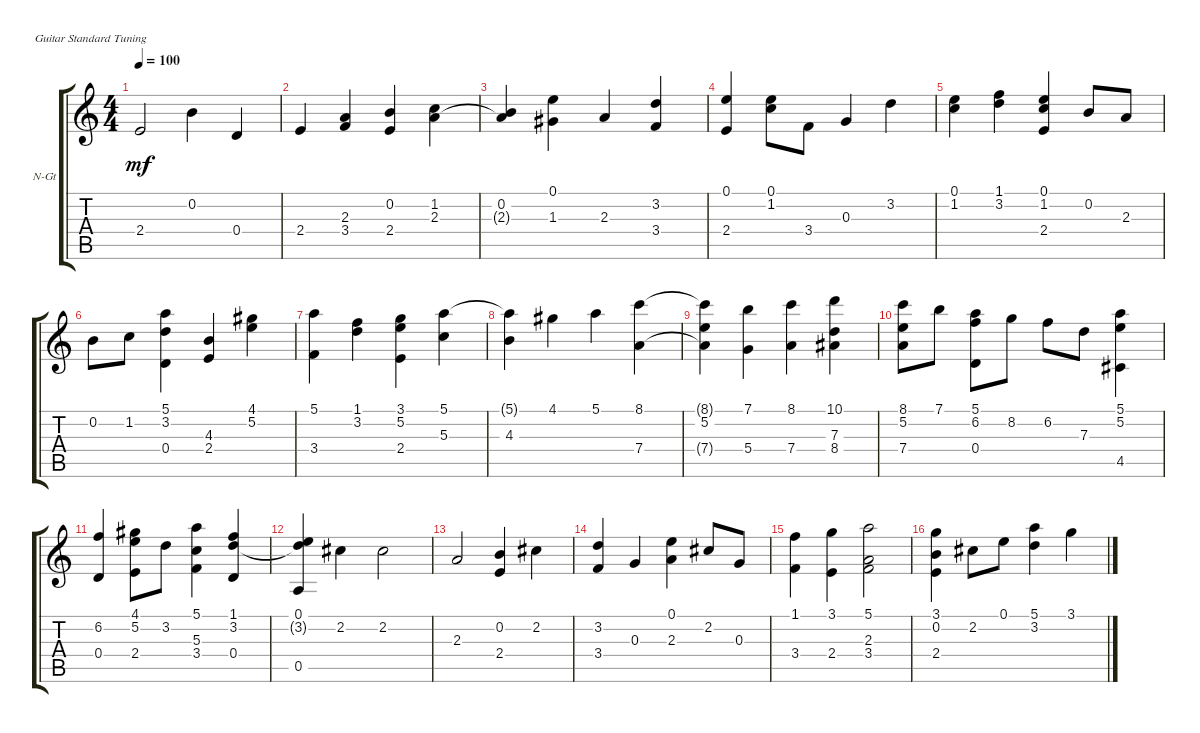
\defaultSystemsLayout 4
\bracketExtendMode groupsimilarinstruments
\firstSystemTrackNameOrientation horizontal
\otherSystemsTrackNameOrientation horizontal
\track ("Nylon Guitar" "N-Gt") {instrument acousticguitarnylon}
\staff {score tabs}
\tuning (E4 B3 G3 D3 A2 E2)
\ts (4 4)
\tempo 100
\clef g2
\ks c
2.4.2{dy mf} 0.2.4 0.4.4 |
2.4.4 (2.3 3.4).4 (0.2 2.4).4 (1.2 2.3).4 |
(2.3{t} 0.2).4 (0.1 1.3).4 2.3.4 (3.4 3.2).4 |
(0.1 2.4).4 (0.1 1.2).8 3.4.8 0.3.4 3.2.4 |
(0.1 1.2).4 (1.1 3.2).4 (0.1 1.2 2.4).4 0.2.8 2.3.8 |
0.2.8 1.2.8 (5.1 3.2 0.4).4 (2.4 4.3).4 (4.1 5.2).4 |
(5.1 3.4).4 (3.2 1.1).4 (5.2 3.1 2.4).4 (5.1 5.3).4 |
(5.1{t} 4.3).4 4.1.4 5.1.4 (8.1 7.4).4 |
(8.1{t} 5.2 7.4{t}).4 (7.1 5.4).4 (8.1 7.4).4 (10.1 8.4 7.3).4 |
(8.1 5.2 7.4).8 7.1.8 (5.1 6.2 0.4).8 8.2.8 6.2.8 7.3.8 (5.1 5.2 4.5).4 |
(6.2 0.4).4 (4.1 5.2 2.4).8 3.2.8 (5.1 5.3 3.4).4 (3.2 1.1 0.4).4 |
(0.1 0.5 3.2{t}).4 2.2.4 2.2.2 |
2.3.2 (2.4 0.2).4 2.2.4 |
(3.2 3.4).4 0.3.4 (0.1 2.3).4 2.2.8 0.3.8 |
(1.1 3.4).4 (3.1 2.4).4 (5.1 2.3 3.4).2 |
(3.1 0.2 2.4).4 2.2.8 0.1.8 (5.1 3.2).4 3.1.4
